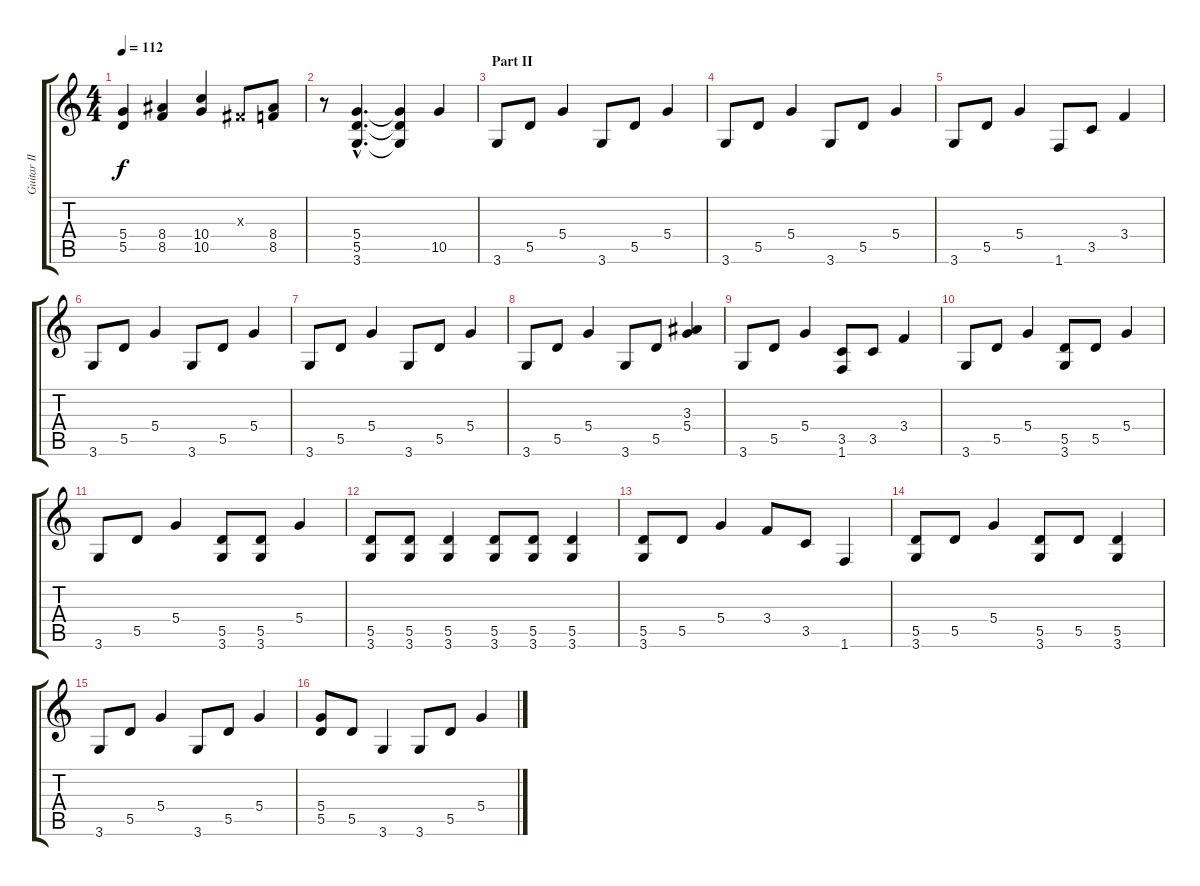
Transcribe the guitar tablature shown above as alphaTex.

\track ("Guitar II" "Guitar II") {instrument distortionguitar}
\staff {score tabs}
\tuning (E4 B3 G3 D3 A2 E2) {hide}
\ts (4 4)
\tempo 112
\clef g2
\ks c
(5.4 5.5).4{dy f} (8.4 8.5).4 (10.4 10.5).4 -1.3{x}.8 (8.4 8.5).8 |
r.8 (5.4{hac} 5.5{hac} 3.6{hac}).4{d} (5.4{t} 5.5{t} 3.6{t}).4 10.5.4 |
\section ("" "Part II")
3.6.8 5.5.8 5.4.4 3.6.8 5.5.8 5.4.4 |
3.6.8 5.5.8 5.4.4 3.6.8 5.5.8 5.4.4 |
3.6.8 5.5.8 5.4.4 1.6.8 3.5.8 3.4.4 |
3.6.8 5.5.8 5.4.4 3.6.8 5.5.8 5.4.4 |
3.6.8 5.5.8 5.4.4 3.6.8 5.5.8 5.4.4 |
3.6.8 5.5.8 5.4.4 3.6.8 5.5.8 (3.3 5.4).4 |
3.6.8 5.5.8 5.4.4 (3.5 1.6).8 3.5.8 3.4.4 |
3.6.8 5.5.8 5.4.4 (5.5 3.6).8 5.5.8 5.4.4 |
3.6.8 5.5.8 5.4.4 (5.5 3.6).8 (5.5 3.6).8 5.4.4 |
(5.5 3.6).8 (5.5 3.6).8 (5.5 3.6).4 (5.5 3.6).8 (5.5 3.6).8 (5.5 3.6).4 |
(5.5 3.6).8 5.5.8 5.4.4 3.4.8 3.5.8 1.6.4 |
(5.5 3.6).8 5.5.8 5.4.4 (5.5 3.6).8 5.5.8 (5.5 3.6).4 |
3.6.8 5.5.8 5.4.4 3.6.8 5.5.8 5.4.4 |
(5.4 5.5).8 5.5.8 3.6.4 3.6.8 5.5.8 5.4.4
